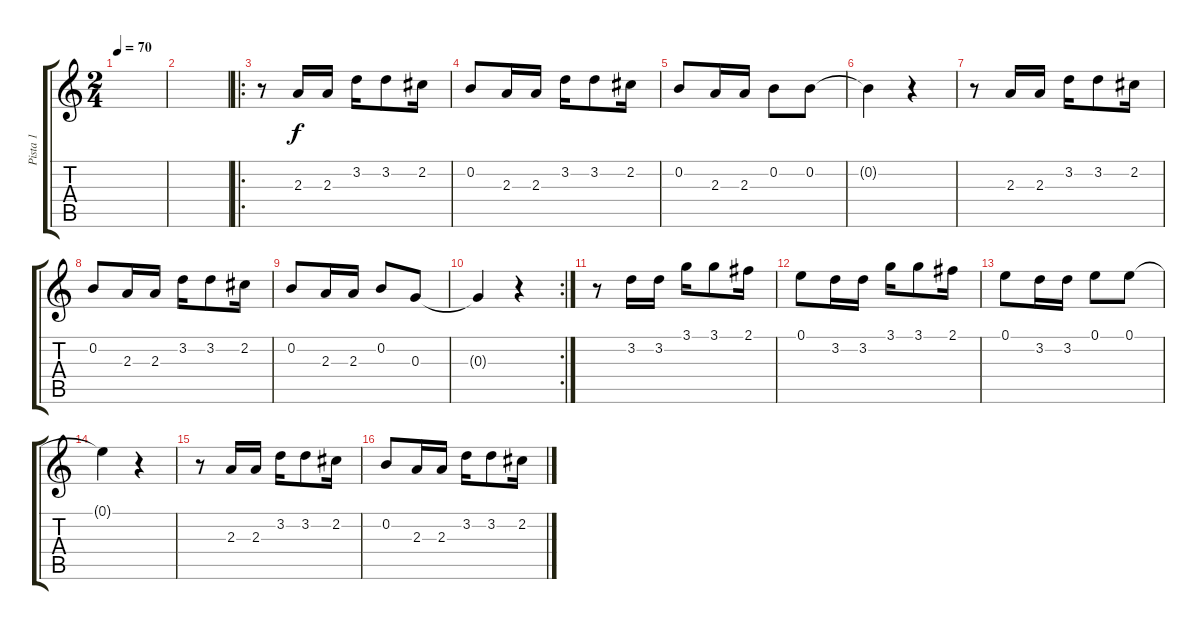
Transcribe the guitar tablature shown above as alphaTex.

\track ("Pista 1" "Pista 1") {instrument acousticguitarsteel}
\staff {score tabs}
\tuning (E4 B3 G3 D3 A2 E2) {hide}
\ts (2 4)
\tempo 70
\clef g2
\ks c
|
|
\ro
r.8 2.3.16 2.3.16 3.2.16 3.2.8 2.2.16 |
0.2.8 2.3.16 2.3.16 3.2.16 3.2.8 2.2.16 |
0.2.8 2.3.16 2.3.16 0.2.8 0.2.8 |
0.2{t}.4 r.4 |
r.8 2.3.16 2.3.16 3.2.16 3.2.8 2.2.16 |
0.2.8 2.3.16 2.3.16 3.2.16 3.2.8 2.2.16 |
0.2.8 2.3.16 2.3.16 0.2.8 0.3.8 |
\rc 2
0.3{t}.4 r.4 |
r.8 3.2.16 3.2.16 3.1.16 3.1.8 2.1.16 |
0.1.8 3.2.16 3.2.16 3.1.16 3.1.8 2.1.16 |
0.1.8 3.2.16 3.2.16 0.1.8 0.1.8 |
0.1{t}.4 r.4 |
r.8 2.3.16 2.3.16 3.2.16 3.2.8 2.2.16 |
0.2.8 2.3.16 2.3.16 3.2.16 3.2.8 2.2.16
